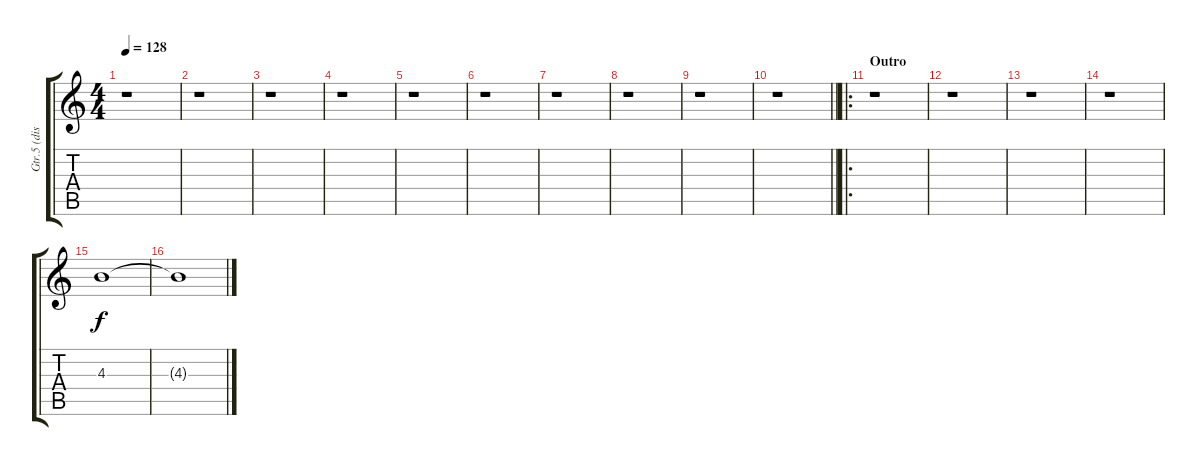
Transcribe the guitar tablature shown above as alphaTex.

\track ("Gtr.5 (dist.)" "Gtr.5 (dis") {instrument distortionguitar}
\staff {score tabs}
\tuning (E4 B3 G3 D3 A2 E2) {hide}
\ts (4 4)
\tempo 128
\clef g2
\ks c
r.1{dy f} |
r.1 |
r.1 |
r.1 |
r.1 |
r.1 |
r.1 |
r.1 |
r.1 |
\barLineRight lightlight
r.1 |
\ro
\section ("" "Outro")
r.1 |
r.1 |
r.1 |
r.1 |
4.3.1{volume 13 instrument pad8sweep} |
4.3{t}.1
